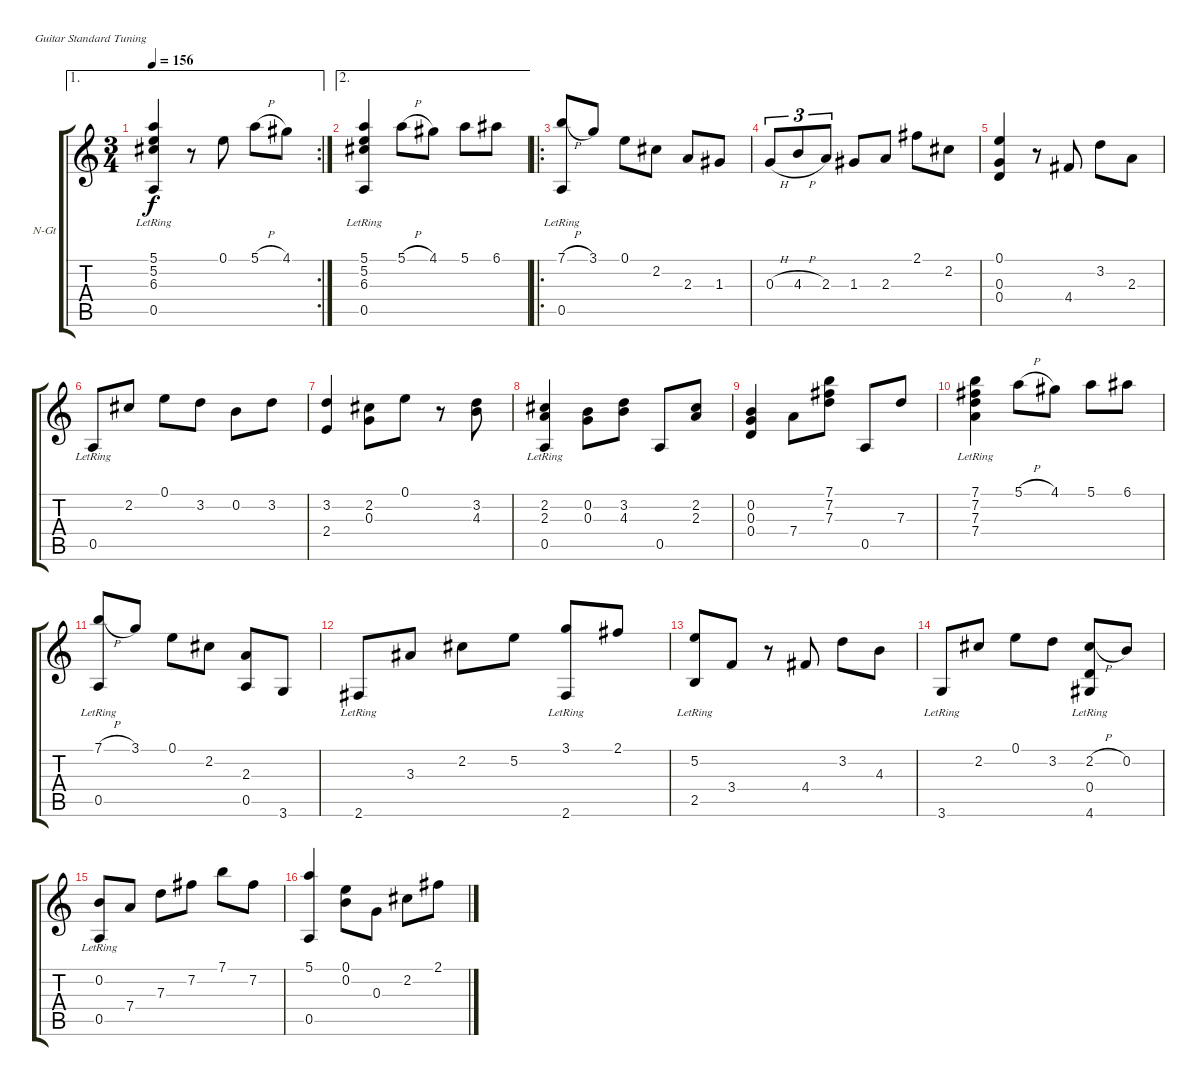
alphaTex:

\bracketExtendMode groupsimilarinstruments
\firstSystemTrackNameOrientation horizontal
\otherSystemsTrackNameOrientation horizontal
\track ("guitare" "N-Gt") {instrument acousticguitarnylon}
\staff {score tabs}
\tuning (E4 B3 G3 D3 A2 E2)
\ae 1
\rc 2
\ts (3 4)
\tempo 156
\clef g2
\ks c
(5.1 5.2 6.3 0.5{lr}).4{dy f} r.8 0.1.8 5.1{h}.8 4.1.8 |
\ae 2
(5.1 5.2 6.3 0.5{lr}).4 5.1{h}.8 4.1.8 5.1.8 6.1.8 |
\ro
(7.1{h} 0.5{lr}).8 3.1.8 0.1.8 2.2.8 2.3.8 1.3.8 |
0.3{h}.8{tu (3 2)} 4.3{h}.8{tu (3 2)} 2.3.8{tu (3 2)} 1.3.8 2.3.8 2.1.8 2.2.8 |
(0.1 0.3 0.4).4 r.8 4.4.8 3.2.8 2.3.8 |
0.5{lr}.8 2.2.8 0.1.8 3.2.8 0.2.8 3.2.8 |
(3.2 2.4).4 (2.2 0.3).8 0.1.8 r.8 (3.2 4.3).8 |
(2.2 2.3 0.5{lr}).4 (0.2 0.3).8 (3.2 4.3).8 0.5.8 (2.2 2.3).8 |
(0.2 0.3 0.4).4 7.4.8 (7.1 7.2 7.3).8 0.5.8 7.3.8 |
(7.1 7.2 7.3 7.4{lr}).4 5.1{h}.8 4.1.8 5.1.8 6.1.8 |
(7.1{h} 0.5{lr}).8 3.1.8 0.1.8 2.2.8 (2.3 0.5).8 3.6.8 |
2.6{lr}.8 3.3.8 2.2.8 5.2.8 (3.1 2.6{lr}).8 2.1.8 |
(5.2 2.5{lr}).8 3.4.8 r.8 4.4.8 3.2.8 4.3.8 |
3.6{lr}.8 2.2.8 0.1.8 3.2.8 (2.2{h} 0.4 4.6{lr}).8 0.2.8 |
(0.2 0.5{lr}).8 7.4.8 7.3.8 7.2.8 7.1.8 7.2.8 |
(5.1 0.5).4 (0.1 0.2).8 0.3.8 2.2.8 2.1.8
